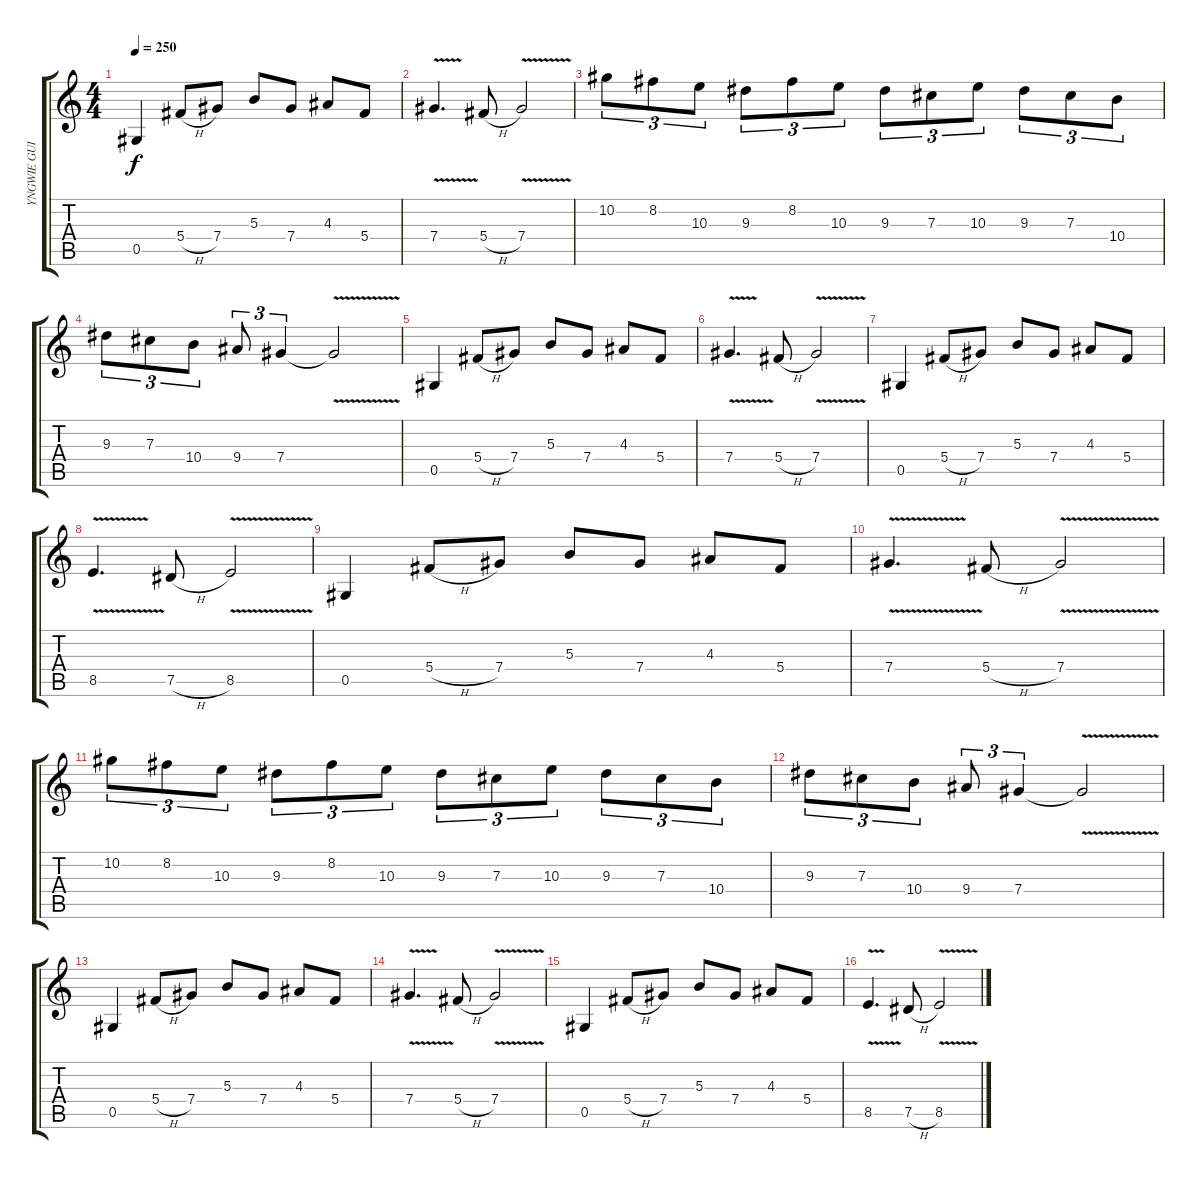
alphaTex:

\track ("YNGWIE GUITAR 1" "YNGWIE GUI") {instrument overdrivenguitar}
\staff {score tabs}
\tuning (Eb4 Bb3 Gb3 Db3 Ab2 Eb2) {hide}
\ts (4 4)
\tempo 250
\clef g2
\ks aminor
0.5.4{dy f} 5.4{h}.8 7.4.8 5.3.8 7.4.8 4.3.8 5.4.8 |
7.4{v}.4{d} 5.4{h}.8 7.4{v}.2 |
10.2.8{tu (3 2)} 8.2.8{tu (3 2)} 10.3.8{tu (3 2)} 9.3.8{tu (3 2)} 8.2.8{tu (3 2)} 10.3.8{tu (3 2)} 9.3.8{tu (3 2)} 7.3.8{tu (3 2)} 10.3.8{tu (3 2)} 9.3.8{tu (3 2)} 7.3.8{tu (3 2)} 10.4.8{tu (3 2)} |
9.3.8{tu (3 2)} 7.3.8{tu (3 2)} 10.4.8{tu (3 2)} 9.4.8{tu (3 2)} 7.4.4{tu (3 2)} 7.4{v t}.2 |
0.5.4 5.4{h}.8 7.4.8 5.3.8 7.4.8 4.3.8 5.4.8 |
7.4{v}.4{d} 5.4{h}.8 7.4{v}.2 |
0.5.4 5.4{h}.8 7.4.8 5.3.8 7.4.8 4.3.8 5.4.8 |
8.5{v}.4{d} 7.5{h}.8 8.5{v}.2 |
0.5.4 5.4{h}.8 7.4.8 5.3.8 7.4.8 4.3.8 5.4.8 |
7.4{v}.4{d} 5.4{h}.8 7.4{v}.2 |
10.2.8{tu (3 2)} 8.2.8{tu (3 2)} 10.3.8{tu (3 2)} 9.3.8{tu (3 2)} 8.2.8{tu (3 2)} 10.3.8{tu (3 2)} 9.3.8{tu (3 2)} 7.3.8{tu (3 2)} 10.3.8{tu (3 2)} 9.3.8{tu (3 2)} 7.3.8{tu (3 2)} 10.4.8{tu (3 2)} |
9.3.8{tu (3 2)} 7.3.8{tu (3 2)} 10.4.8{tu (3 2)} 9.4.8{tu (3 2)} 7.4.4{tu (3 2)} 7.4{v t}.2 |
0.5.4 5.4{h}.8 7.4.8 5.3.8 7.4.8 4.3.8 5.4.8 |
7.4{v}.4{d} 5.4{h}.8 7.4{v}.2 |
0.5.4 5.4{h}.8 7.4.8 5.3.8 7.4.8 4.3.8 5.4.8 |
8.5{v}.4{d} 7.5{h}.8 8.5{v}.2
